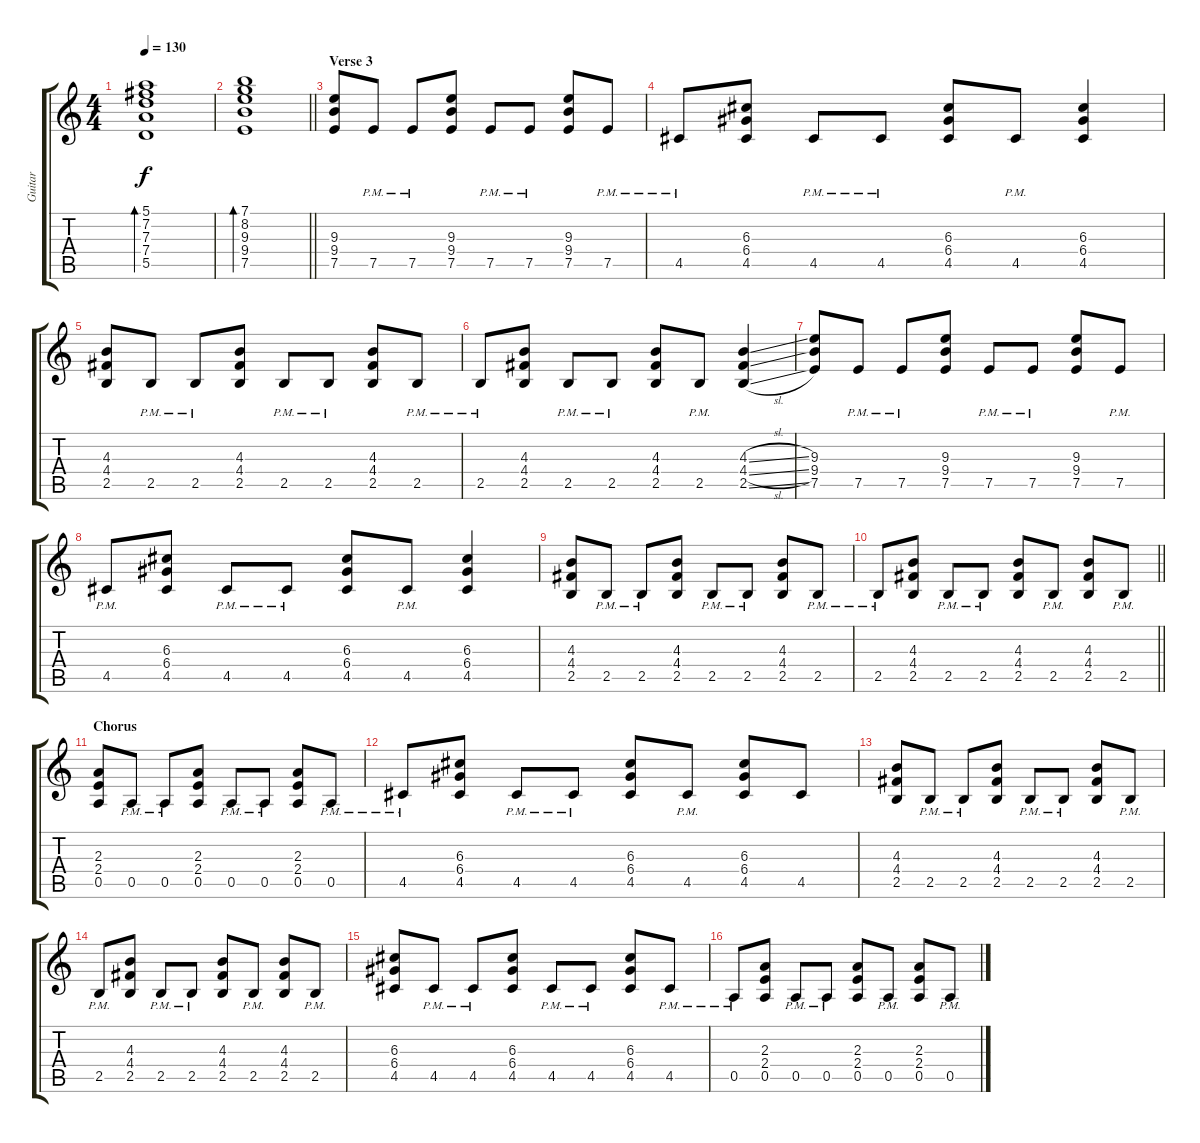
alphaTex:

\track ("Guitar" "Guitar") {instrument overdrivenguitar}
\staff {score tabs}
\tuning (E4 B3 G3 D3 A2 E2) {hide}
\ts (4 4)
\tempo 130
\clef g2
\ks c
(5.1 7.2 7.3 7.4 5.5).1{bd 60 dy f} |
\barLineRight lightlight
(7.1 8.2 9.3 9.4 7.5).1{bd 60} |
\section ("" "Verse 3")
(9.3 9.4 7.5).8{instrument overdrivenguitar} 7.5{pm}.8 7.5{pm}.8 (9.3 9.4 7.5).8 7.5{pm}.8 7.5{pm}.8 (9.3 9.4 7.5).8 7.5{pm}.8 |
4.5{pm}.8 (6.3 6.4 4.5).8 4.5{pm}.8 4.5{pm}.8 (6.3 6.4 4.5).8 4.5{pm}.8 (6.3 6.4 4.5).4 |
(4.3 4.4 2.5).8 2.5{pm}.8 2.5{pm}.8 (4.3 4.4 2.5).8 2.5{pm}.8 2.5{pm}.8 (4.3 4.4 2.5).8 2.5{pm}.8 |
2.5{pm}.8 (4.3 4.4 2.5).8 2.5{pm}.8 2.5{pm}.8 (4.3 4.4 2.5).8 2.5{pm}.8 (4.3{sl} 4.4{sl} 2.5{sl}).4 |
(9.3 9.4 7.5).8 7.5{pm}.8 7.5{pm}.8 (9.3 9.4 7.5).8 7.5{pm}.8 7.5{pm}.8 (9.3 9.4 7.5).8 7.5{pm}.8 |
4.5{pm}.8 (6.3 6.4 4.5).8 4.5{pm}.8 4.5{pm}.8 (6.3 6.4 4.5).8 4.5{pm}.8 (6.3 6.4 4.5).4 |
(4.3 4.4 2.5).8 2.5{pm}.8 2.5{pm}.8 (4.3 4.4 2.5).8 2.5{pm}.8 2.5{pm}.8 (4.3 4.4 2.5).8 2.5{pm}.8 |
\barLineRight lightlight
2.5{pm}.8 (4.3 4.4 2.5).8 2.5{pm}.8 2.5{pm}.8 (4.3 4.4 2.5).8 2.5{pm}.8 (4.3 4.4 2.5).8 2.5{pm}.8 |
\section ("" "Chorus")
(2.3 2.4 0.5).8 0.5{pm}.8 0.5{pm}.8 (2.3 2.4 0.5).8 0.5{pm}.8 0.5{pm}.8 (2.3 2.4 0.5).8 0.5{pm}.8 |
4.5{pm}.8 (6.3 6.4 4.5).8 4.5{pm}.8 4.5{pm}.8 (6.3 6.4 4.5).8 4.5{pm}.8 (6.3 6.4 4.5).8 4.5.8 |
(4.3 4.4 2.5).8 2.5{pm}.8 2.5{pm}.8 (4.3 4.4 2.5).8 2.5{pm}.8 2.5{pm}.8 (4.3 4.4 2.5).8 2.5{pm}.8 |
2.5{pm}.8 (4.3 4.4 2.5).8 2.5{pm}.8 2.5{pm}.8 (4.3 4.4 2.5).8 2.5{pm}.8 (4.3 4.4 2.5).8 2.5{pm}.8 |
(6.3 6.4 4.5).8 4.5{pm}.8 4.5{pm}.8 (6.3 6.4 4.5).8 4.5{pm}.8 4.5{pm}.8 (6.3 6.4 4.5).8 4.5{pm}.8 |
0.5{pm}.8 (2.3 2.4 0.5).8 0.5{pm}.8 0.5{pm}.8 (2.3 2.4 0.5).8 0.5{pm}.8 (2.3 2.4 0.5).8 0.5{pm}.8
